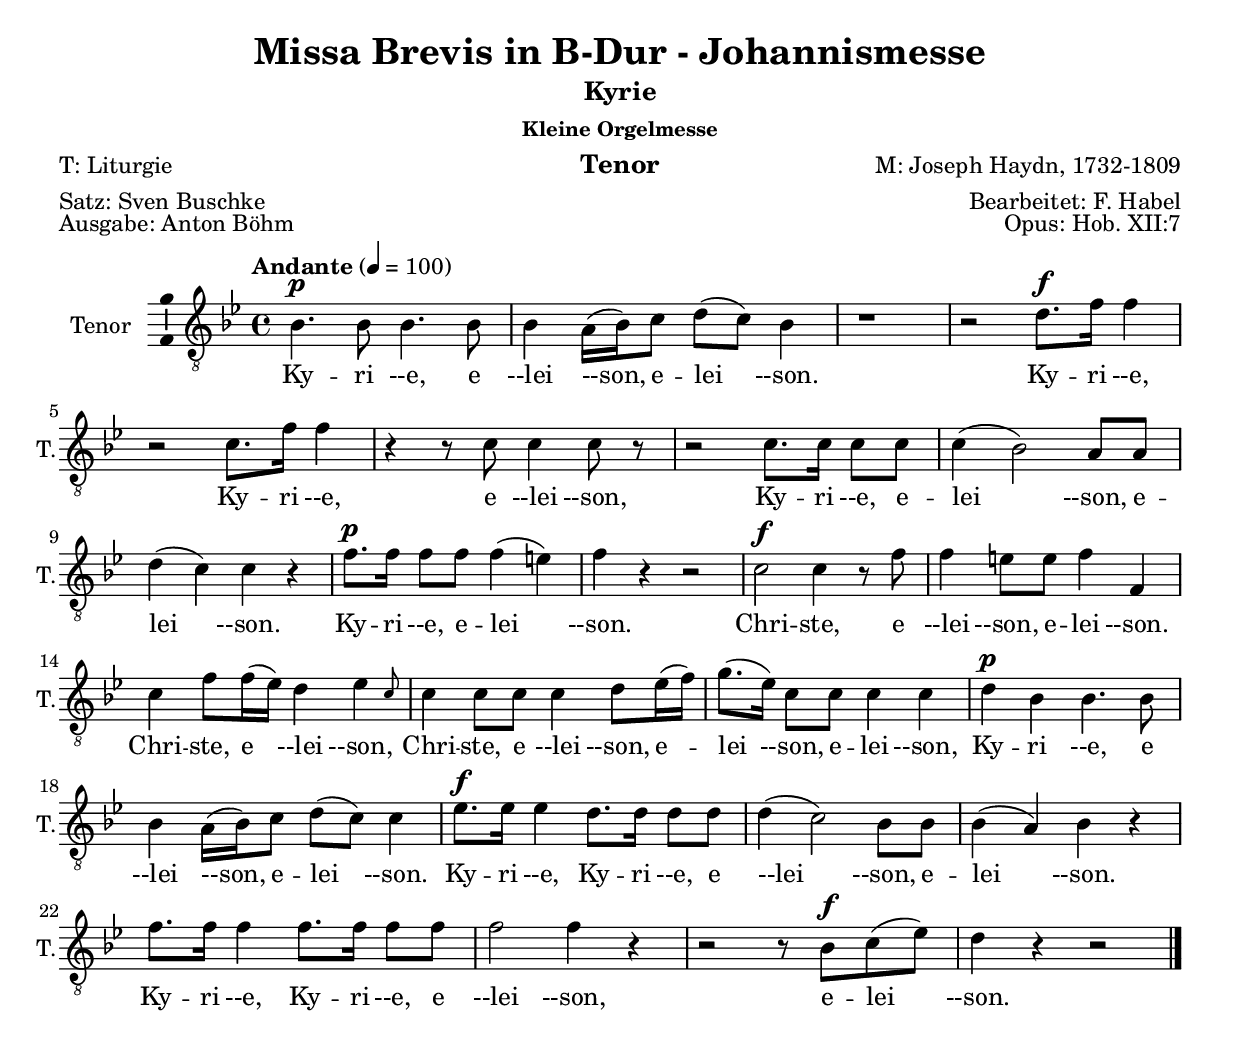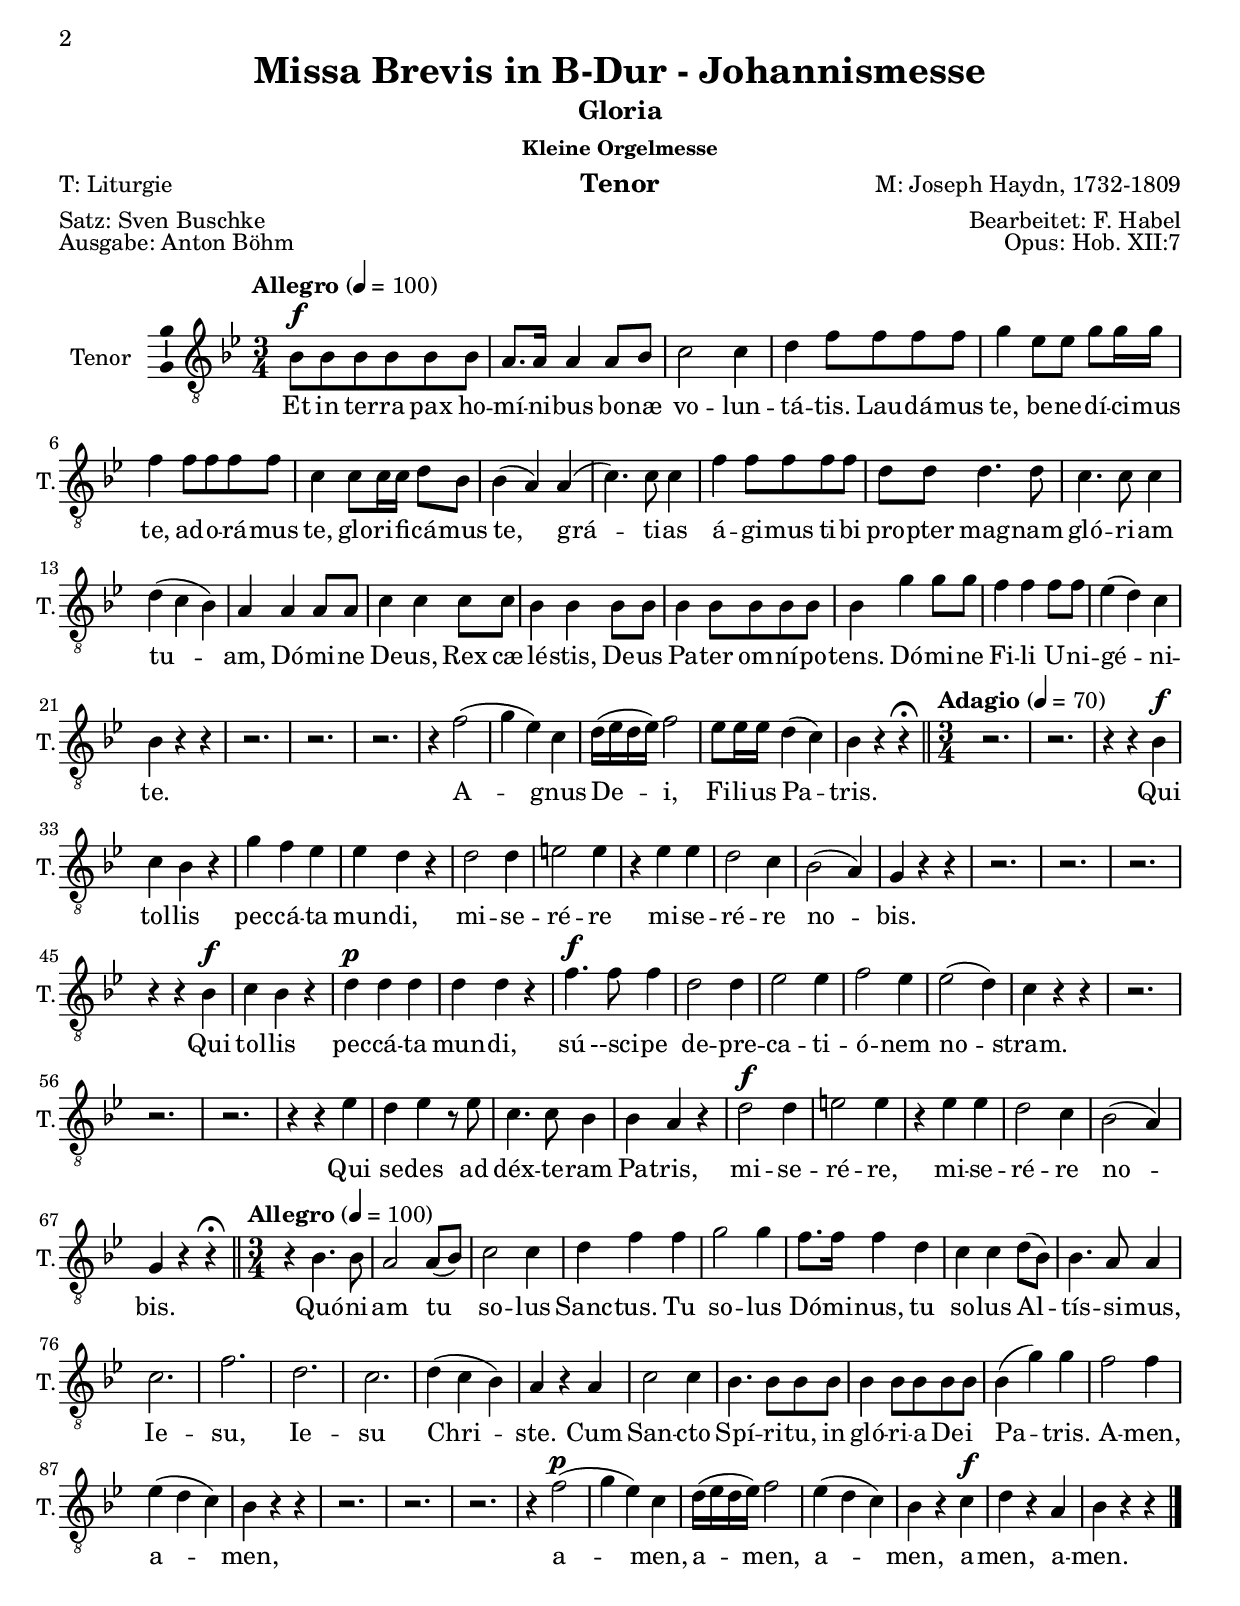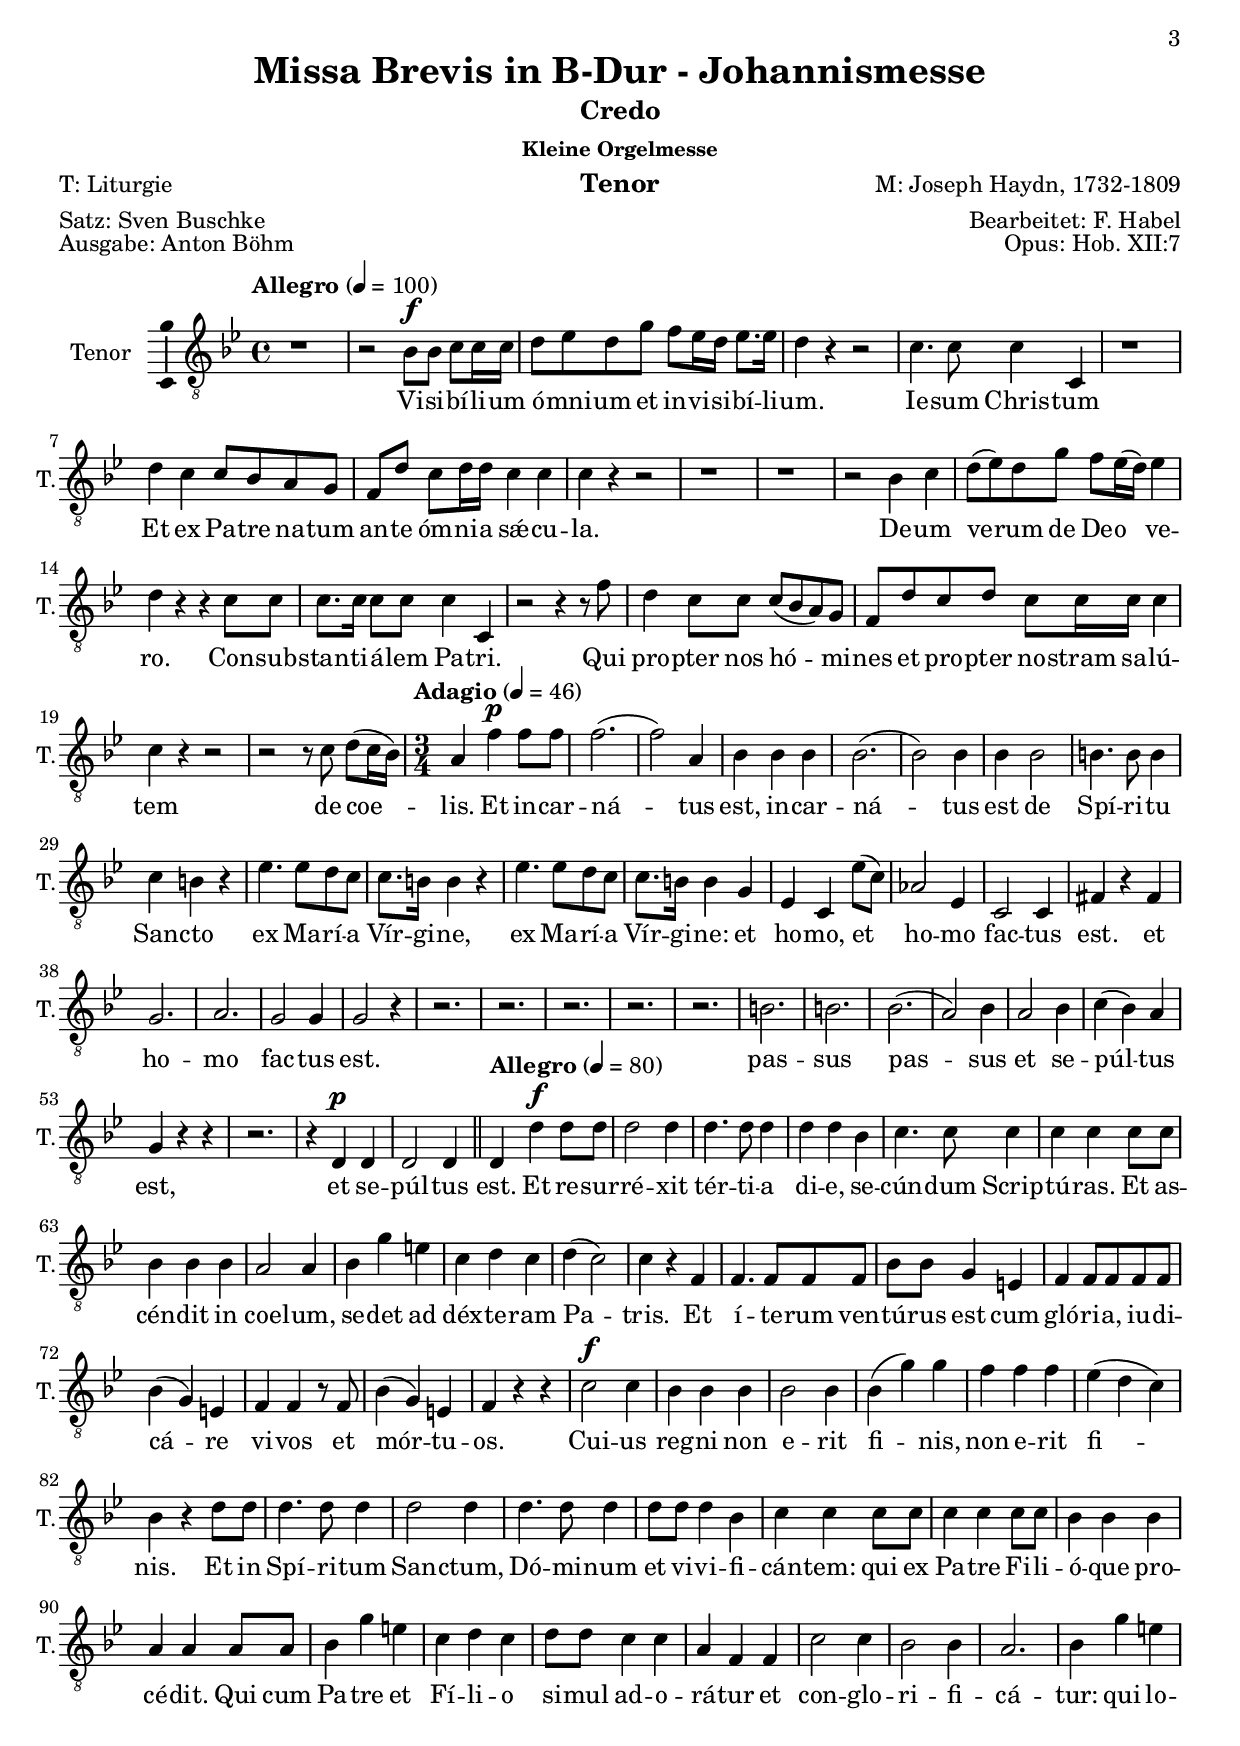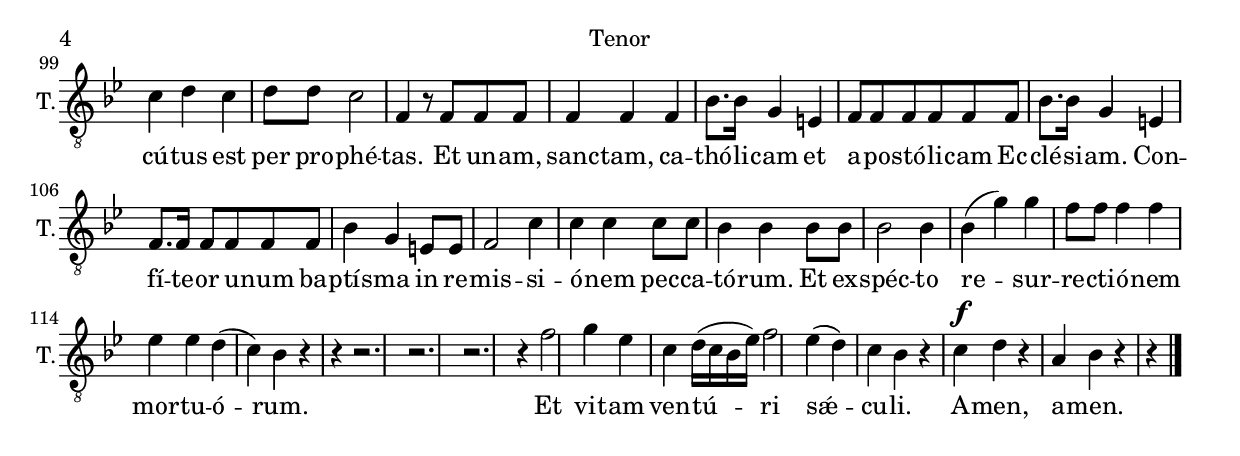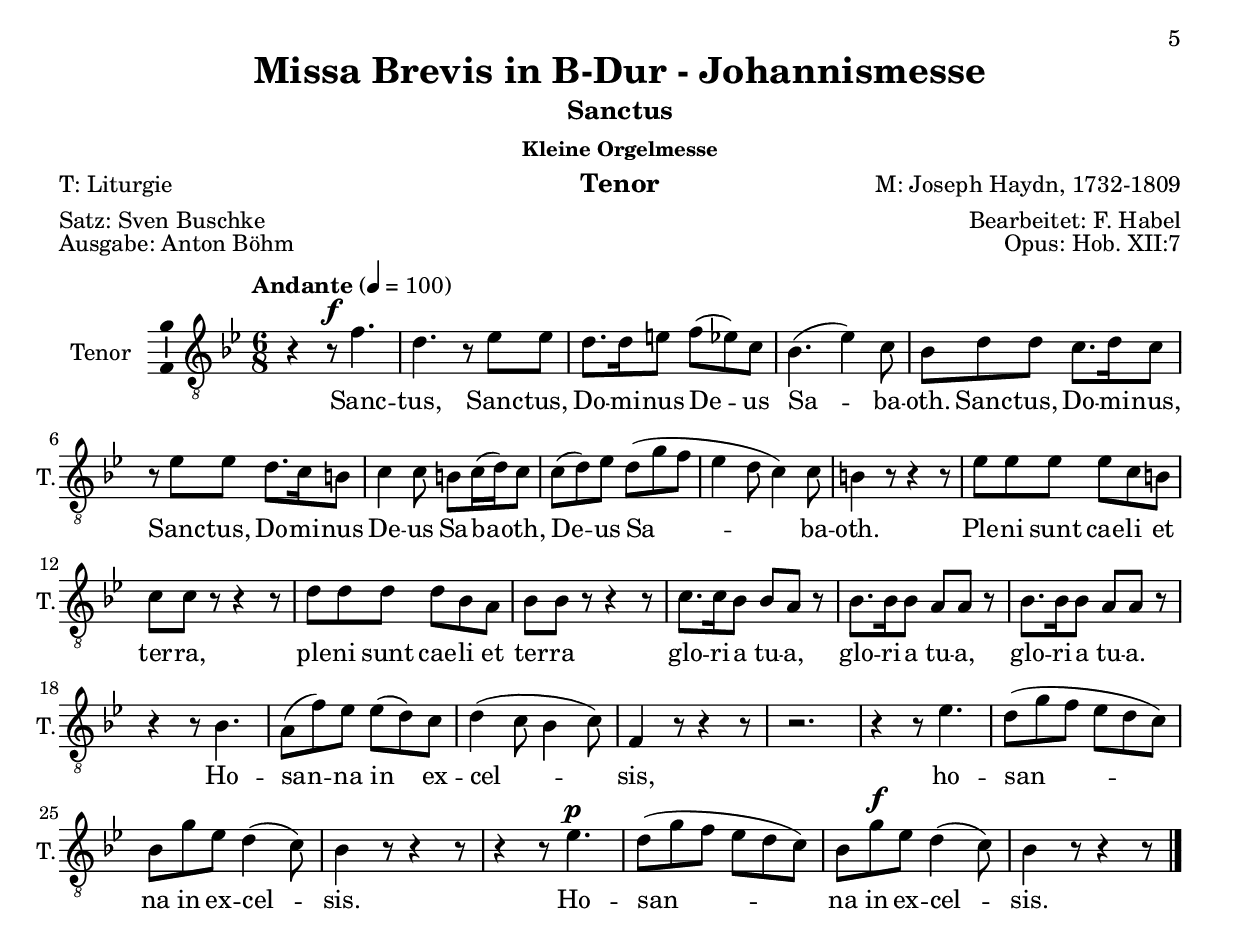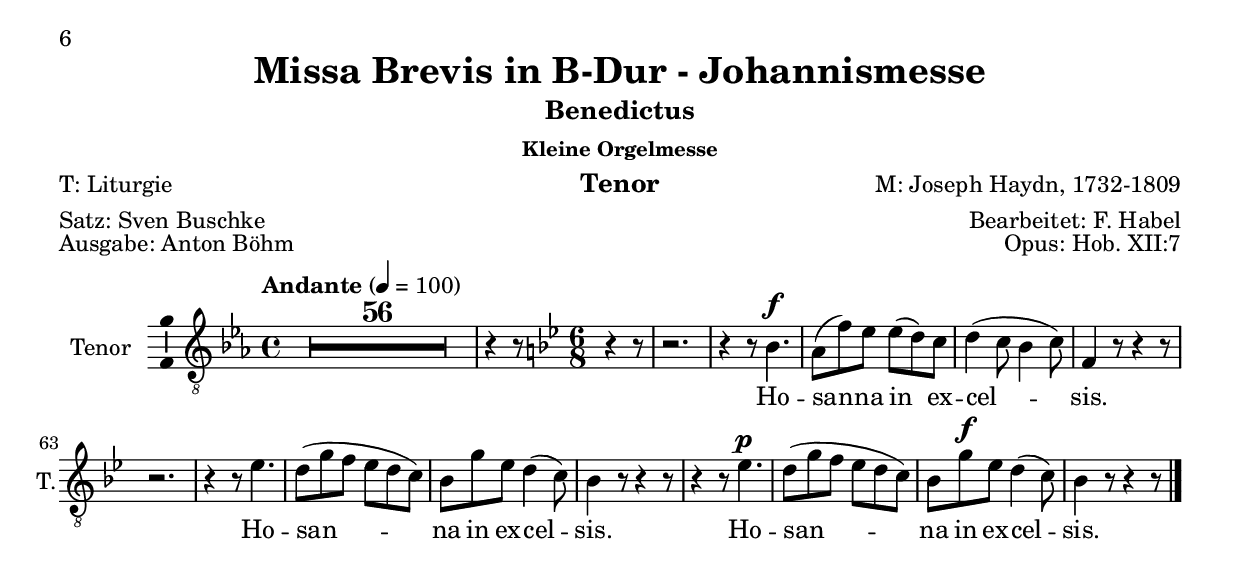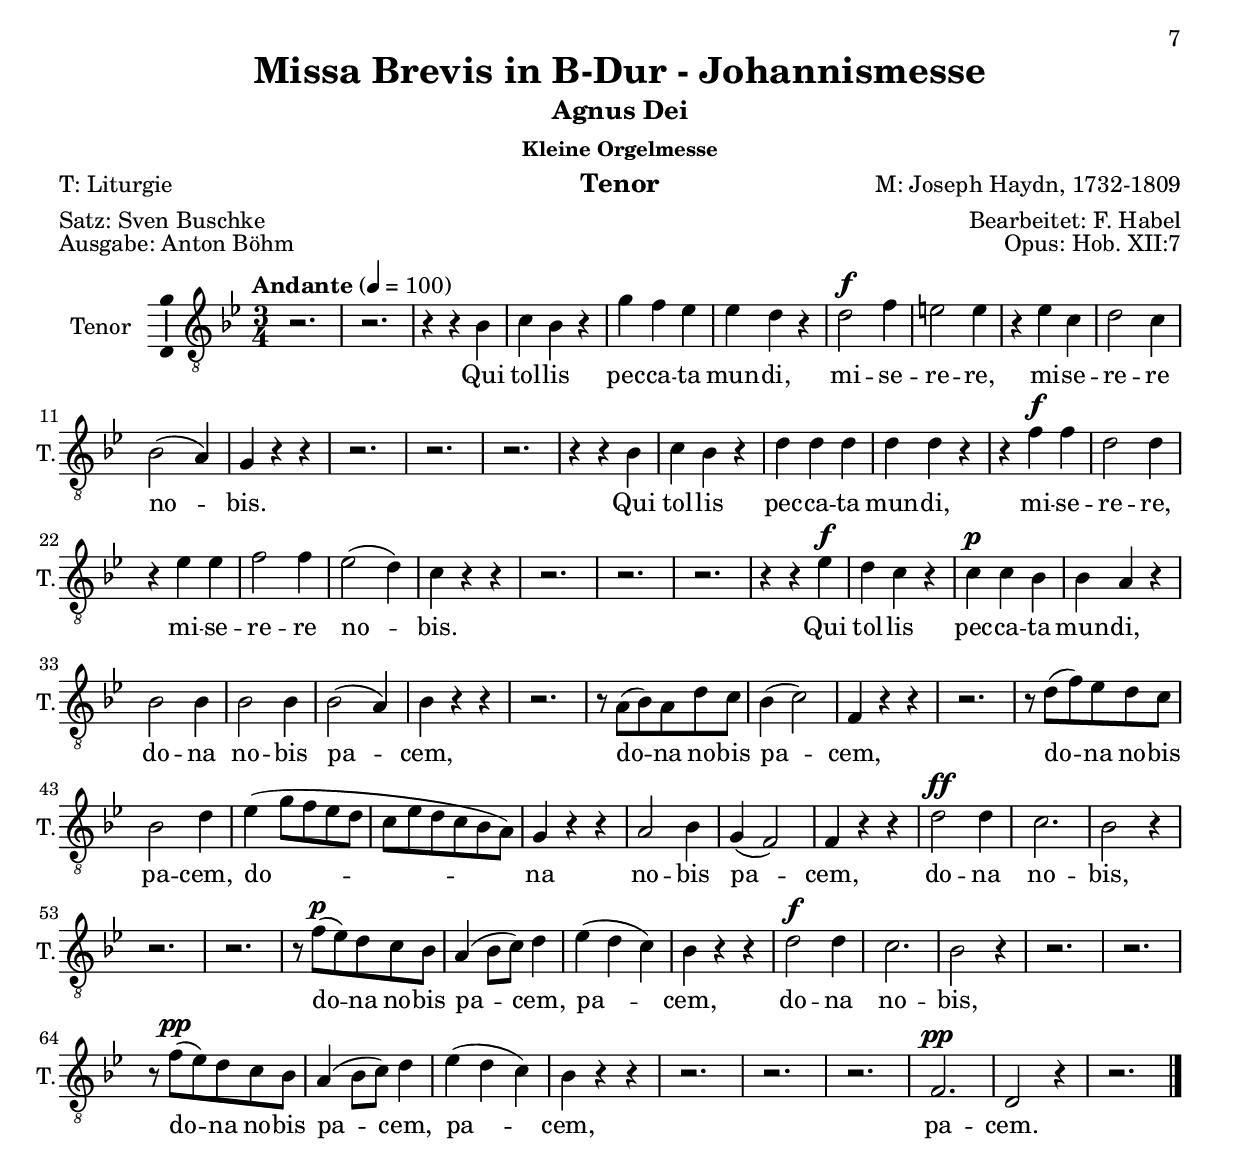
\version "2.24.3"
\language "english"

\header {
  dedication = ""
  title = "Missa Brevis in B-Dur - Johannismesse"
  subtitle = ""
  subsubtitle = "Kleine Orgelmesse"
  instrument = "Tenor"
  composer = "M: Joseph Haydn, 1732-1809"
  arranger = "Bearbeitet: F. Habel"
  poet = "T: Liturgie"
  meter = "Satz: Sven Buschke"
  piece = "Ausgabe: Anton Böhm"
  opus = "Opus: Hob. XII:7"
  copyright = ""
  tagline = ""
}

\paper {
  #(set-paper-size "a4")
}

global = {
  \key c \major
  \numericTimeSignature
  \time 4/4
  \tempo "Andante" 4=100
}

%%%%%%%%%%%%%%%%%%%%%%%%%%%%%%%%
% Kyrie
%%%%%%%%%%%%%%%%%%%%%%%%%%%%%%%%

globalA = {
  \key bf \major
  %   \numericTimeSignature
  \time 4/4
  \tempo "Andante" 4=100
}

scoreATenorVoice = \relative c' {
  \globalA
  \dynamicUp
  % Music follows here.
  bf4.\p bf8  bf4. bf8 bf4 a16(bf) c8 d(c) bf4
  r1 r2 d8.\f f16 f4
  r2 c8. f16 f4
  r4 r8 c c4 c8 r
  r2 c8. c16 c8 c c4(bf2) a8 a d4(c) c r
  f8.\p f16 f8 f f4(e) f r r2
  c2\f c4 r8 f
  f4 e8 e f4 f, c' f8 f16(ef) d4 \afterGrace ef {c8}
  c4 c8 c c4 d8 ef16(f)
  g8.(ef16) c8 c c4 c
  d\p bf bf4. bf8 bf4 a16(bf) c8 d(c) c4
  ef8.\f ef16 ef4 d8. d16 d8 d d4(c2) bf8 bf
  bf4(a) bf r
  f'8. f16 f4 f8. f16 f8 f f2 f4 r
  r2 r8 bf,\f c(ef) d4 r r2
  \bar "|."
}

scoreAVerse = \lyricmode {
  % Lyrics follow here.
  Ky -- ri --e, e --lei --son, e -- lei --son.
  Ky -- ri --e, Ky -- ri --e, e --lei --son, Ky -- ri --e, e -- lei --son, e -- lei --son.
  Ky -- ri --e, e -- lei --son.
  Chri -- ste, e --lei --son, e -- lei --son.
  Chri -- ste, e --lei --son,
  Chri -- ste, e --lei --son, e -- lei --son, e -- lei --son,
  Ky -- ri --e, e --lei --son, e -- lei --son.
  Ky -- ri --e, Ky -- ri --e, e --lei --son, e -- lei --son.
  Ky -- ri --e, Ky -- ri --e, e --lei --son, e -- lei --son.
}

\bookpart {
  \header {
    subtitle = "Kyrie"
  }
  \score {
    \new Staff \with {
      instrumentName = "Tenor"
      shortInstrumentName = "T."
      midiInstrument = "choir aahs"
      \consists "Ambitus_engraver"
    } { \clef "treble_8" \scoreATenorVoice }
    \addlyrics { \scoreAVerse }
    \layout { }
    \midi { }
  }
}

%%%%%%%%%%%%%%%%%%%%%%%%%%%%%%%%
% Gloria
%%%%%%%%%%%%%%%%%%%%%%%%%%%%%%%%

globalB = {
  \key bf \major
  %   \numericTimeSignature
  \time 3/4
  \tempo "Allegro" 4=100
}

scoreBTenorVoice = \relative c' {
  \globalB
  \dynamicUp
  % Music follows here.
  bf8\f 8 8 8 8 8
  a8. a16 a4 a8 bf
  c2 c4
  d f8 f f f
  g4 ef8 ef g g16 g
  f4 f8 f f f
  c4 c8 c16 c d8 bf
  bf4(a) a(c4.) c8 c4
  f f8 f f f d d d4. d8  c4. c8 c4
  d(c bf) a a a8 a c4 c c8 c bf4 bf bf8 bf bf4 bf8 bf bf bf bf4 g' g8 g f4 f f8 f ef4(d) c bf r r
  r2. r r
  r4 f'2(g4 ef) c d16(ef d ef) f2 ef8 ef16 ef d4(c) bf r4 r\fermata
  \bar "||"
  \time 3/4
  \tempo "Adagio" 4=70
  r2.
  r
  r4 r bf\f c bf r
  g' f ef ef d r d2 d4 e2 e4
  r ef ef d2 c4 bf2(a4) g r r
  r2. r r
  r4 r bf\f c bf r
  d\p d d d d r
  f4.\f f8 f4 d2 d4
  ef2 ef4
  f2 ef4 ef2(d4) c r r
  r2. r r
  r4 r ef d ef r8 ef
  c4. c8 bf4 bf a r
  d2\f d4 e2 e4
  r ef ef d2 c4 bf2(a4) g r r\fermata
  \bar "||"
  \time 3/4
  \tempo "Allegro" 4=100
  r4 bf4. bf8
  a2 a8(bf) c2 c4 d f f g2 g4
  f8. f16 f4 d c c d8(bf) bf4. a8 a4
  c2. f d c
  d4(c bf) a r a
  c2 c4 bf4. bf8 8 8
  bf4 bf8 8 8 8
  bf4(g') g f2 f4
  ef(d c) bf r r
  r2. r r
  r4 f'2\p(g4 ef) c d16(ef d ef) f2 ef4(d c) bf
  r c\f d r a bf r r
  \bar "|."
}

scoreBVerse = \lyricmode {
  % Lyrics follow here.
  % Glória in ex -- cél -- sis Deo
  Et in ter -- ra pax ho -- mí -- ni -- bus bo -- næ vo -- lun -- tá -- tis.
  Lau -- dá -- mus te,
  be -- ne -- dí -- ci -- mus te,
  ad -- o -- rá -- mus te,
  glo -- ri -- fi -- cá -- mus te,
  grá -- ti -- as á -- gi -- mus ti -- bi pro -- pter mag -- nam gló -- ri -- am tu -- am,
  Dó -- mi -- ne De -- us, Rex cæ -- lé -- stis,
  De -- us Pa -- ter om -- ní -- po -- tens.
  Dó -- mi -- ne Fi -- li U -- ni -- gé -- ni -- te.
  %   Ie -- su Chris -- te,
  %   Dó -- mi -- ne De -- us, Ag -- nus Dei, Fí -- li -- us Pa -- tris,
  A -- gnus De -- i, Fi -- li -- us Pa -- tris.
  Qui tol -- lis pec -- cá -- ta mun -- di,
  mi -- se -- ré -- re mi -- se -- ré -- re no -- bis.
  Qui tol -- lis pec -- cá -- ta mun -- di,
  sú --sci -- pe de -- pre -- ca -- ti -- ó -- nem no -- stram.
  Qui se -- des ad déx -- te -- ram Pa -- tris,
  mi -- se -- ré -- re, mi -- se -- ré -- re no -- bis.
  Quó -- ni -- am tu so -- lus Sanc -- tus.
  Tu so -- lus Dó -- mi -- nus,
  tu so -- lus Al -- tís -- si -- mus,
  Ie -- su, Ie -- su Chri -- ste.
  Cum San -- cto Spí -- ri -- tu,
  in gló -- ri -- a De -- i Pa -- tris.
  A -- men, a -- men,
  a -- men, a -- men, a -- men,
  a -- men, a -- men.
}

\bookpart {
  \header {
    subtitle = "Gloria"
  }
  \score {
    \new Staff \with {
      instrumentName = "Tenor"
      shortInstrumentName = "T."
      midiInstrument = "choir aahs"
      \consists "Ambitus_engraver"
    } { \clef "treble_8" \scoreBTenorVoice }
    \addlyrics { \scoreBVerse }
    \layout { }
    \midi { }
  }
}

%%%%%%%%%%%%%%%%%%%%%%%%%%%%%%%%
% Credo
%%%%%%%%%%%%%%%%%%%%%%%%%%%%%%%%

globalC = {
  \key bf \major
  %   \numericTimeSignature
  \time 4/4
  \tempo "Allegro" 4=100
}

scoreCTenorVoice = \relative c' {
  \globalC
  \dynamicUp
  % Music follows here.
  r1
  r2 bf8\f 8 c c16 c
  d8 ef d g f ef16 d ef8. ef16
  d4 r r2
  c4. c8 c4 c, r1
  d'4 c c8 bf a g f d' c d16 d c4 c c r r2
  r1
  r1
  r2 bf4 c
  d8(ef) d g f ef16(d) ef4 d r r c8 c c8. c16 c8 c c4 c, r2 r4 r8 f' d4 c8 c c(bf a) g f d' c d c c16 c c4 c r r2 r r8 c d(c16 bf)
  \time 3/4
  \tempo "Adagio" 4 = 46
  a4 f'\p f8 f f2.(f2) a,4 bf4 4 4 bf2.(bf2) bf4 4 bf2 b4. b8 b4 c b r
  ef4. ef8 d c c8. b16 b4 r ef4. ef8 d c c8. b16 b4 g ef c ef'8(c) af2 ef4 c2 c4 fs4 r fs g2. a g2 g4 g2 r4
  r2. r r r r
  b
  b bf(a2) bf4 a2 bf4 c(bf) a g r r
  r2.
  r4 d\p d d2 d4
  \bar "||"
  \tempo "Allegro" 4=80
  d d'\f d8 d d2 d4 d4. d8 d4 d d bf c4. c8 c4 c c c8 c bf4 bf bf a2 a4 bf g' e c d c d(c2) c4 r
  f, f4. f8 f f bf bf g4 e f f8 f f f 
  bf4(g) e f f r8 f bf4(g) e f r r
  c'2\f c4 bf bf bf bf2 bf4 bf(g') g f f f ef(d c)
  bf r d8 d d4. d8 d4 d2 d4 d4. d8 d4 d8 d d4 bf c c c8 c c4 c c8 c bf4 bf bf a a a8 a bf4 g' e c d c d8 d c4 c a f f c'2 c4
  bf2 bf4 a2. bf4 g' e c d c d8 d c2 f,4 r8 f f f f4 f f bf8. bf16 g4 e f8 f f f f f bf8. bf16 g4 e f8. f16 f8 f f f bf4 g e8 e f2 c'4 c c c8 c bf4 bf bf8 bf bf2 bf4 bf(g') g f8 f f4 f ef ef d4(c) bf r r 
  r2. r r 
  r4 f'2
  g4 ef c d16(c bf ef) f2 ef4(d) c bf r c\f d r a bf r r
  \bar "|."
}

scoreCVerse = \lyricmode {
  % Lyrics follow here.
  %   Cre -- do in un -- um De -- um,
  %   Pa -- trem om -- ni -- potén -- tem,
  %   fac -- tórem cæ -- li et terræ,
  Vi -- si -- bí -- li -- um ó -- mni -- um et in -- vi -- si -- bí -- li -- um.
  Ie -- sum Chris -- tum
  Et ex Pa -- tre na -- tum an -- te óm -- ni -- a sǽ -- cu -- la.
  De -- um ve -- rum de De -- o ve -- ro.
  Con -- sub -- stan -- ti -- á -- lem Pa -- tri.
  Qui pro -- pter nos hó -- mi -- nes et pro -- pter no -- stram sa -- lú -- tem
  de coe -- lis.
  Et in -- car -- ná -- tus est,
  in -- car -- ná -- tus est
  de Spí -- ri -- tu San -- cto
  ex Ma -- rí -- a Vír -- gi -- ne,
  ex Ma -- rí -- a Vír -- gi -- ne:
  et ho -- mo, et ho -- mo fac -- tus est.
  et ho -- mo fac -- tus est.
  pas -- sus
  pas -- sus
  et se -- púl -- tus est,
  et se -- púl -- tus est.
  Et re -- sur -- ré -- xit tér -- ti -- a di -- e, se -- cún -- dum Scrip -- tú -- ras.
  Et as -- cén -- dit in coe -- lum, se -- det ad déx -- te -- ram Pa -- tris.
  Et í -- te -- rum ven -- tú -- rus est cum gló -- ri -- a,
  iu -- di -- cá -- re vi -- vos et mór -- tu -- os.
  Cui -- us reg -- ni non e -- rit fi -- nis,
  non e -- rit fi -- nis.
  Et in Spí -- ri -- tum San -- ctum, Dó -- mi -- num et vi -- vi -- fi -- cán -- tem:
  qui ex Pa -- tre Fi -- li -- ó -- que pro -- cé -- dit.
  Qui cum Pa -- tre et Fí -- li -- o si -- mul ad -- o -- rá -- tur et con -- glo -- ri -- fi -- cá -- tur:
  qui lo -- cú -- tus est per pro -- phé -- tas.
  Et un -- am, sanc -- tam, ca -- thó -- li -- cam et a -- po -- stó -- li -- cam Ec -- clé -- si -- am.
  Con -- fí -- te -- or u -- num ba -- ptís -- ma in re -- mis -- si -- ó -- nem pec -- ca -- tó -- rum.
  Et ex -- spéc -- to re -- sur -- re -- cti -- ó -- nem mor -- tu -- ó -- rum.
  Et vit -- am ven -- tú -- ri sǽ -- cu -- li. A -- men, a -- men.
}

\bookpart {
  \header {
    subtitle = "Credo"
  }
  \score {
    \new Staff \with {
      instrumentName = "Tenor"
      shortInstrumentName = "T."
      midiInstrument = "choir aahs"
      \consists "Ambitus_engraver"
    } { \clef "treble_8" \scoreCTenorVoice }
    \addlyrics { \scoreCVerse }
    \layout { }
    \midi { }
  }
}

%%%%%%%%%%%%%%%%%%%%%%%%%%%%%%%%
% Sanctus
%%%%%%%%%%%%%%%%%%%%%%%%%%%%%%%%

globalD = {
  \key bf \major
  %   \numericTimeSignature
  \time 6/8
  \tempo "Andante" 4=100
}

scoreDTenorVoice = \relative c' {
  \globalD
  \dynamicUp
  % Music follows here.
  r4 r8\f f4.
  d r8 ef ef d8. d16 e8 f(ef) c
  bf4.(ef4) c8 bf d d c8. d16 c8 r ef ef d8. c16 b8 c4 c8 b c16(d) c8 c(d) ef d(g f ef4 d8 c4) c8 b4 r8 r4 r8 ef ef ef ef c b c c r r4 r8 d d d d bf a
  bf bf r r4 r8 c8. c16 bf8 bf a r bf8. bf16 bf8 a a r bf8. bf16 bf8 a a r
  r4 r8 bf4. a8(f') ef ef(d) c d4( c8 bf4 c8) f,4 r8 r4 r8
  r2. r4 r8 ef'4. d8(g f ef d c) bf g' ef d4(c8) bf4 r8 r4 r8
  r4 r8 ef4.\p d8(g f ef d c) bf g'\f ef d4(c8) bf4 r8 r4 r8
  \bar "|." 
}

scoreDVerse = \lyricmode {
  % Lyrics follow here.
  Sanc -- tus, Sanc -- tus, Do -- mi -- nus De -- us Sa -- ba -- oth.
  Sanc -- tus, Do -- mi -- nus, Sanc -- tus, Do -- mi -- nus
  De -- us Sa -- ba -- oth, De -- us Sa -- ba -- oth.
  Ple -- ni sunt cae -- li et ter -- ra,
  ple -- ni sunt cae -- li et ter -- ra
  glo -- ri -- a tu -- a,
  glo -- ri -- a tu -- a,
  glo -- ri -- a tu -- a.
  Ho -- san -- na in ex -- cel -- sis,
  ho -- san -- na in ex -- cel -- sis.
  Ho -- san -- na in ex -- cel -- sis.
}

\bookpart {
  \header {
    subtitle = "Sanctus"
  }
  \score {
    \new Staff \with {
      instrumentName = "Tenor"
      shortInstrumentName = "T."
      midiInstrument = "choir aahs"
      \consists "Ambitus_engraver"
    } { \clef "treble_8" \scoreDTenorVoice }
    \addlyrics { \scoreDVerse }
    \layout { }
    \midi { }
  }
}

%%%%%%%%%%%%%%%%%%%%%%%%%%%%%%%%
% Benedictus
%%%%%%%%%%%%%%%%%%%%%%%%%%%%%%%%

globalE = {
  \key ef \major
  %   \numericTimeSignature
  \time 4/4
  \tempo "Andante" 4=100
}

scoreETenorVoice = \relative c' {
  \globalE
  \dynamicUp
  % Music follows here.
  \compressMMRests R1*56
  r4 r8 
  \key bf \major
  \time 6/8
  \partial 4.
  r4 r8
  r2.
  r4 r8 bf4.\f a8(f') ef ef(d) c d4(c8 bf4 c8) f,4 r8 r4 r8 r2.
  r4 r8 ef'4. d8(g f ef d c) bf g' ef d4(c8) bf4 r8 r4 r8
  r4 r8 ef4.\p d8(g f ef d c) bf
  g'\f ef d4(c8) bf4 r8 r4 r8
  \bar "|."
}

scoreEVerse = \lyricmode {
  % Lyrics follow here.
  Ho -- san -- na in ex -- cel -- sis.
  Ho -- san -- na in ex -- cel -- sis.
  Ho -- san -- na in ex -- cel -- sis.
}

\bookpart {
  \header {
    subtitle = "Benedictus"
  }
  \score {
    \new Staff \with {
      instrumentName = "Tenor"
      shortInstrumentName = "T."
      midiInstrument = "choir aahs"
      \consists "Ambitus_engraver"
    } { \clef "treble_8" \scoreETenorVoice }
    \addlyrics { \scoreEVerse }
    \layout { }
    \midi { }
  }
}

%%%%%%%%%%%%%%%%%%%%%%%%%%%%%%%%
% Agnus Dei
%%%%%%%%%%%%%%%%%%%%%%%%%%%%%%%%

globalF = {
  \key bf \major
  %   \numericTimeSignature
  \time 3/4
  \tempo "Andante" 4=100
}

scoreFTenorVoice = \relative c' {
  \globalF
  \dynamicUp
  % Music follows here.
  r2. r
  r4 r bf c bf r
  g' f ef ef d r
  d2\f f4 e2 e4 r ef c d2 c4 bf2(a4) g r r r2. r r
  r4 r bf c bf r d d d d d r r f\f f d2 d4 r ef ef f2 f4 ef2(d4)
  c r r
  r2. r r
  r4 r ef\f d c r c\p c bf bf a r
  bf2 bf4 bf2 bf4 bf2(a4) bf r r r2.
  r8 a(bf) a d c bf4(c2) f,4 r r r2.
  r8 d'(f) ef d c  bf2 d4
  ef(g8 f ef d c ef d c bf a) g4 r r 
  a2 bf4 g(f2) f4 r r
  d'2\ff d4 c2. bf2 r4
  r2. r r8 f'\p(ef) d c bf a4(bf8 c) d4 ef(d c) bf r r d2\f d4 c2. bf2 r4 r2. r
  r8 f'\pp(ef) d c bf a4(bf8 c) d4 ef(d c) bf r r r2. r r f2.\pp d2 r4 r2.
  \bar "|."
}

scoreFVerse = \lyricmode {
  % Lyrics follow here.
  Qui tol -- lis pec -- ca -- ta mun -- di, mi -- se -- re -- re, mi -- se -- re -- re  no -- bis.
  Qui tol -- lis pec -- ca -- ta mun -- di, mi -- se -- re -- re, mi -- se -- re -- re no -- bis.
  Qui tol -- lis pec -- ca -- ta mun -- di, do -- na no -- bis pa -- cem,
  do -- na no -- bis pa -- cem,
  do -- na no -- bis pa -- cem,
  do -- na no -- bis pa -- cem,
  do -- na no -- bis,
  do -- na no -- bis pa -- cem, pa -- cem,
  do -- na no -- bis, do -- na no -- bis pa -- cem, pa -- cem, pa -- cem.
}

\bookpart {
  \header {
    subtitle = "Agnus Dei"
  }
  \score {
    \new Staff \with {
      instrumentName = "Tenor"
      shortInstrumentName = "T."
      midiInstrument = "choir aahs"
      \consists "Ambitus_engraver"
    } { \clef "treble_8" \scoreFTenorVoice }
    \addlyrics { \scoreFVerse }
    \layout { }
    \midi { }
  }
}
